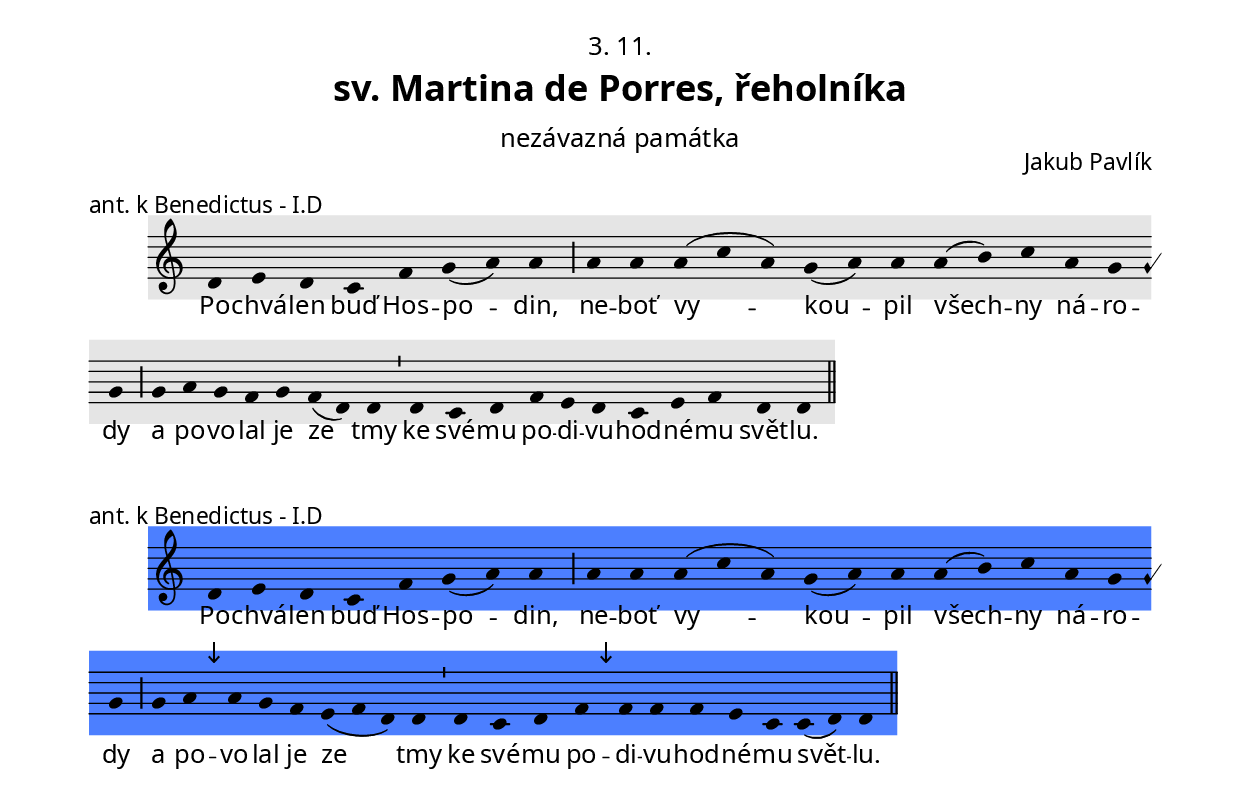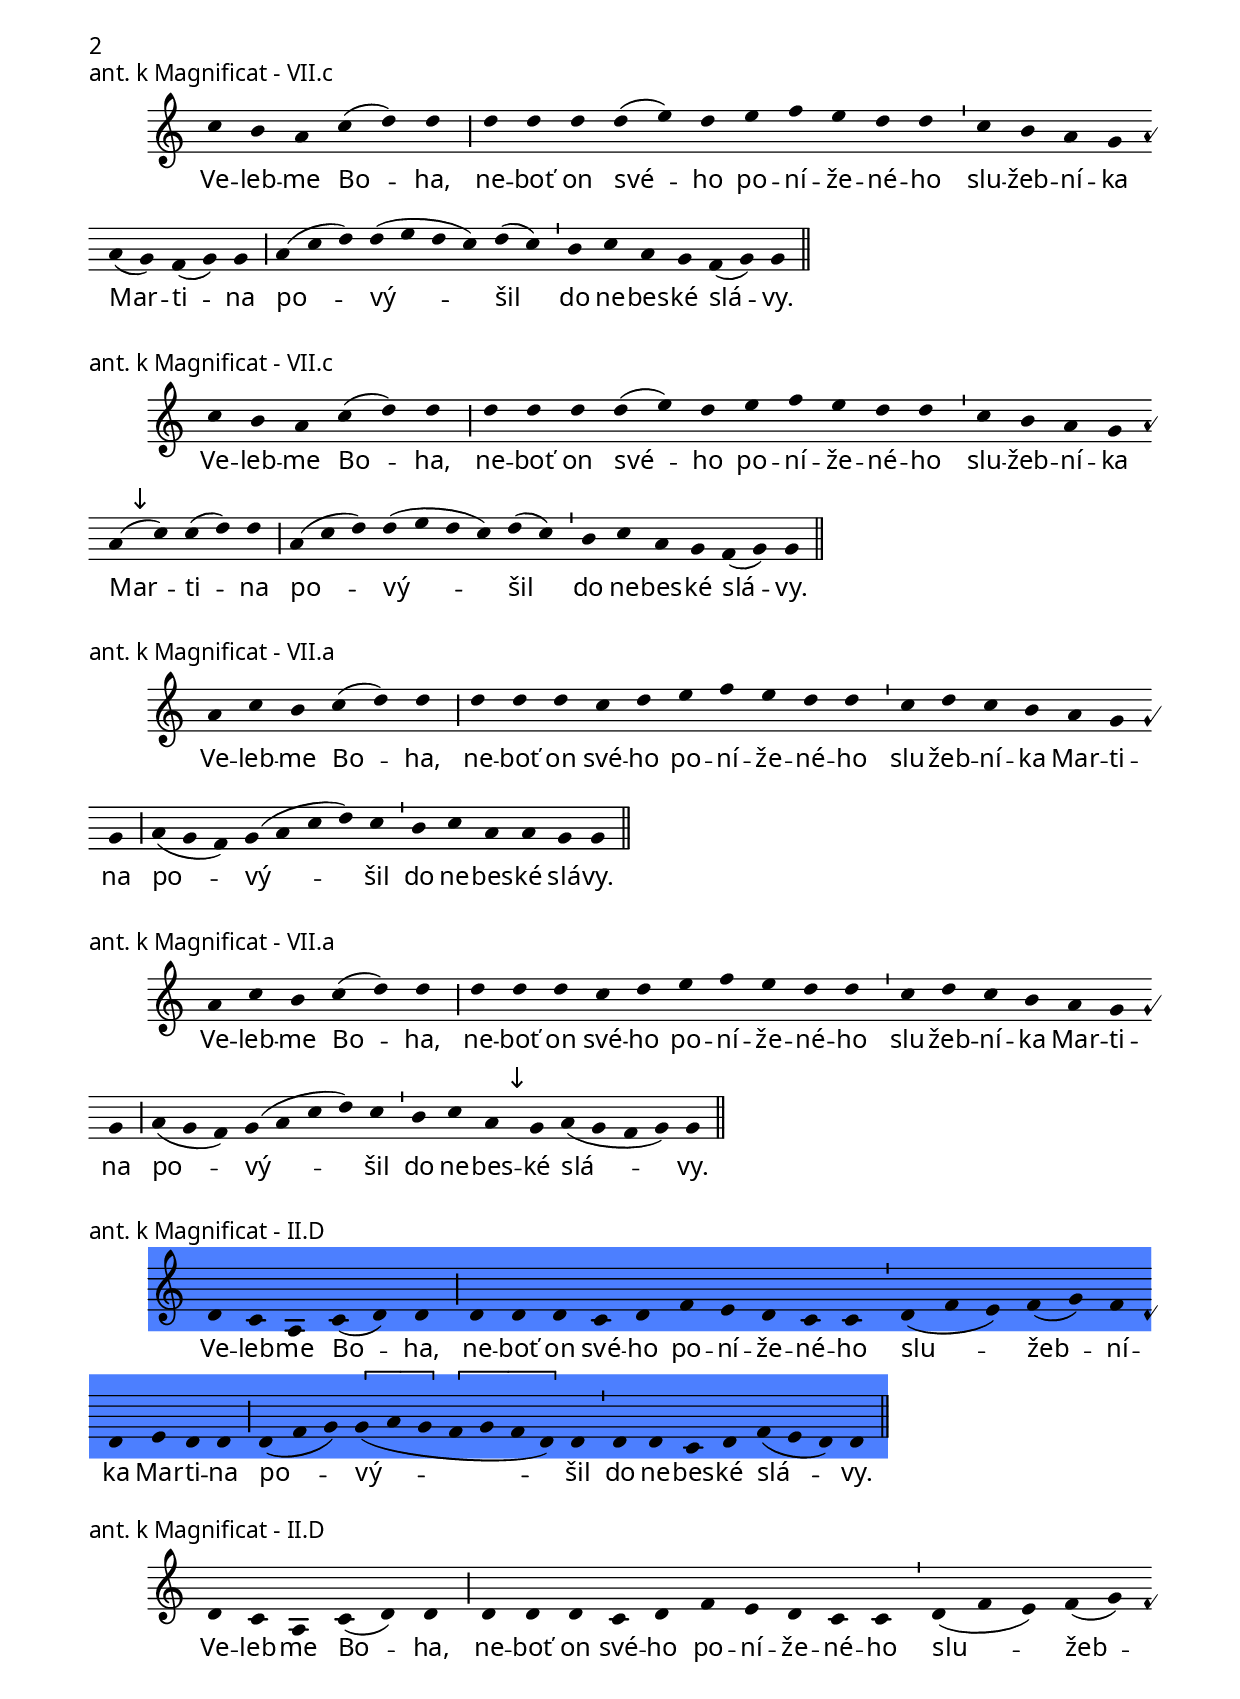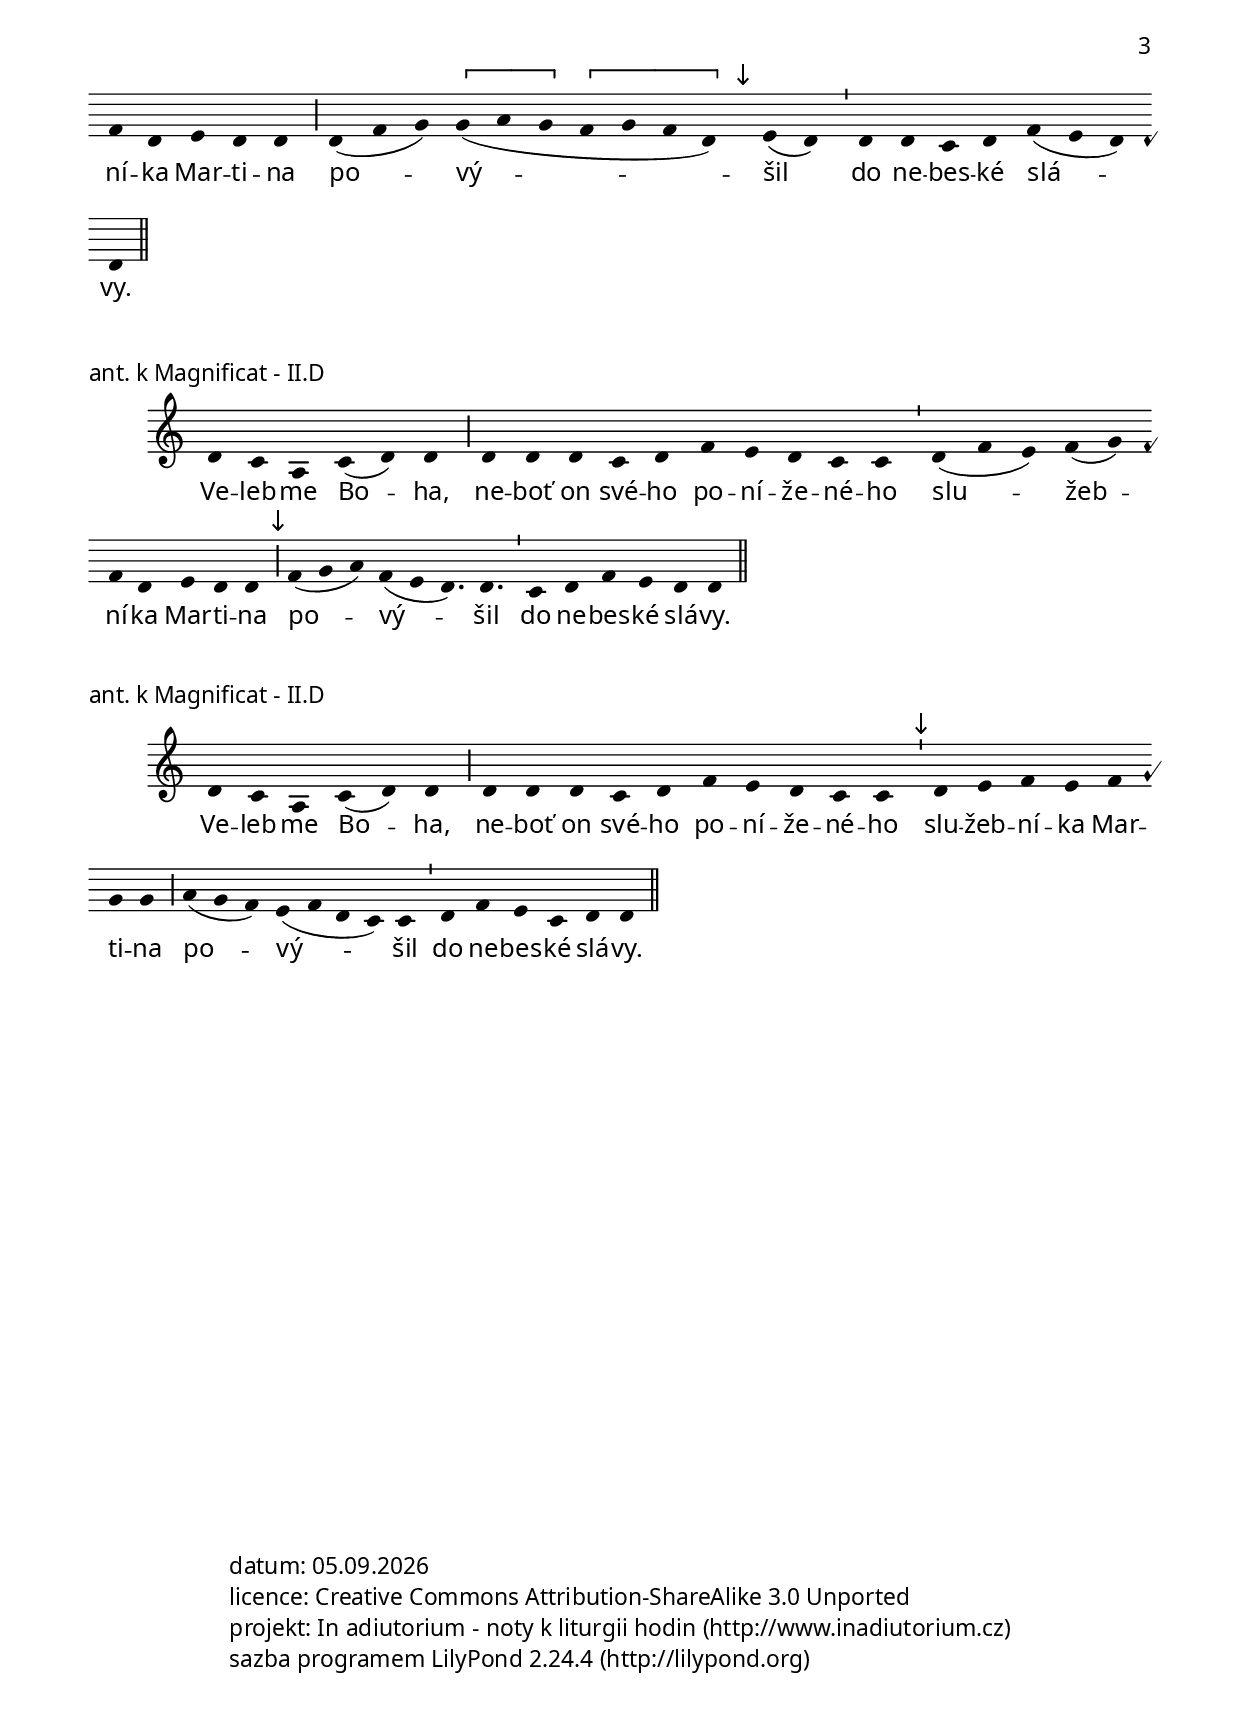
\version "2.19.16"

\include "../spolecne.ly"

\header {
  title = \markup\titleSvatek
            "sv. Martina de Porres, řeholníka"
            "nezávazná památka"
            "3. 11."
  composer = "Jakub Pavlík"
}

\score {
  \relative c' {
    \zvyraznovacSedy
    \choralniRezim
    d4 e d c f g( a) a \barMaior
    a a a( c a) g( a) a a( b) c a g g \barMaior
    g a g f g f( d) d \barMin
    d c d f e d c e f d d \barFinalis
  }
  \addlyrics {
    Po -- chvá -- len buď Hos -- po -- din,
    ne -- boť vy -- kou -- pil všech -- ny ná -- ro -- dy
    a po -- vo -- lal je ze tmy
    ke své -- mu po -- di -- vu -- hod -- né -- mu svět -- lu.
  }
  \header {
    quid = "ant. k Benedictus"
    modus = "I"
    differentia = "D"
    psalmus = ""
    id = "aben"
    piece = \markup {\sestavTitulekBezZalmu}
  }
}

\score {
  \relative c' {
    \zvyraznovacModry
    \choralniRezim
    d4 e d c f g( a) a \barMaior
    a a a( c a) g( a) a a( b) c a g g \barMaior
    g a \mark\sipka a g f e( f d) d \barMin
    d c d f \mark\sipka f f f e c c( d) d \barFinalis
  }
  \addlyrics {
    Po -- chvá -- len buď Hos -- po -- din,
    ne -- boť vy -- kou -- pil všech -- ny ná -- ro -- dy
    a po -- vo -- lal je ze tmy
    ke své -- mu po -- di -- vu -- hod -- né -- mu svět -- lu.
  }
  \header {
    quid = "ant. k Benedictus"
    modus = "I"
    differentia = "D"
    psalmus = ""
    id = "aben"
    piece = \markup {\sestavTitulekBezZalmu}
  }
}

\pageBreak

\score {
  \relative c'' {
    \choralniRezim
    c4 b a c( d) d \barMaior
    d d d d( e) d e f e d d \barMin
    c b a g a( g) f( g) g \barMaior
    a( c d) d( e d c) d( c) \barMin
    b c a g f( g) g \barFinalis
  }
  \addlyrics {
    Ve -- leb -- me Bo -- ha,
    ne -- boť on své -- ho po -- ní -- že -- né -- ho
    slu -- žeb -- ní -- ka Mar -- ti -- na
    po -- vý -- šil
    do ne -- bes -- ké slá -- vy.
  }
  \header {
    quid = "ant. k Magnificat"
    modus = "VII"
    differentia = "c"
    psalmus = ""
    id = "amag"
    piece = \markup {\sestavTitulekBezZalmu}
  }
}

\score {
  \relative c'' {
    \choralniRezim
    c4 b a c( d) d \barMaior
    d d d d( e) d e f e d d \barMin
    c b a g a( \mark\sipka c) c( d) d \barMaior
    a( c d) d( e d c) d( c) \barMin
    b c a g f( g) g \barFinalis
  }
  \addlyrics {
    Ve -- leb -- me Bo -- ha,
    ne -- boť on své -- ho po -- ní -- že -- né -- ho
    slu -- žeb -- ní -- ka Mar -- ti -- na
    po -- vý -- šil
    do ne -- bes -- ké slá -- vy.
  }
  \header {
    quid = "ant. k Magnificat"
    modus = "VII"
    differentia = "c"
    psalmus = ""
    id = "amag"
    piece = \markup {\sestavTitulekBezZalmu}
  }
}

\score {
  \relative c'' {
    \choralniRezim
    a4 c b c( d) d \barMaior
    d d d c d e f e d d \barMin
    c d c b a g g \barMaior
    a( g f) g( a c d) c \barMin
    b c a a g g \barFinalis
  }
  \addlyrics {
    Ve -- leb -- me Bo -- ha,
    ne -- boť on své -- ho po -- ní -- že -- né -- ho
    slu -- žeb -- ní -- ka Mar -- ti -- na
    po -- vý -- šil
    do ne -- bes -- ké slá -- vy.
  }
  \header {
    quid = "ant. k Magnificat"
    modus = "VII"
    differentia = "a"
    psalmus = ""
    id = "amag"
    piece = \markup {\sestavTitulekBezZalmu}
  }
}

\score {
  \relative c'' {
    \choralniRezim
    a4 c b c( d) d \barMaior
    d d d c d e f e d d \barMin
    c d c b a g g \barMaior
    a( g f) g( a c d) c \barMin
    b c a \mark\sipka g a( g f g) g \barFinalis
  }
  \addlyrics {
    Ve -- leb -- me Bo -- ha,
    ne -- boť on své -- ho po -- ní -- že -- né -- ho
    slu -- žeb -- ní -- ka Mar -- ti -- na
    po -- vý -- šil
    do ne -- bes -- ké slá -- vy.
  }
  \header {
    quid = "ant. k Magnificat"
    modus = "VII"
    differentia = "a"
    psalmus = ""
    id = "amag"
    piece = \markup {\sestavTitulekBezZalmu}
  }
}

\score {
  \relative c' {
    \zvyraznovacModry
    \choralniRezim
    d4 c a c( d) d \barMaior
    d d d c d f e d c c \barMin
    d( f e) f( g) f d e d d \barMaior
    d( f g) \[ g( a g \] \[ f g f d) \] d \barMin
    d d c d f( e d) d \barFinalis
  }
  \addlyrics {
    Ve -- leb -- me Bo -- ha,
    ne -- boť on své -- ho po -- ní -- že -- né -- ho
    slu -- žeb -- ní -- ka Mar -- ti -- na
    po -- vý -- šil
    do ne -- bes -- ké slá -- vy.
  }
  \header {
    quid = "ant. k Magnificat"
    modus = "II"
    differentia = "D"
    psalmus = ""
    id = "amag"
    piece = \markup {\sestavTitulekBezZalmu}
  }
}

\score {
  \relative c' {
    \choralniRezim
    d4 c a c( d) d \barMaior
    d d d c d f e d c c \barMin
    d( f e) f( g) f d e d d \barMaior
    d( f g) \[ g( a g \] \[ f g f d) \] \mark\sipka e( d) \barMin
    d d c d f( e d) d \barFinalis
  }
  \addlyrics {
    Ve -- leb -- me Bo -- ha,
    ne -- boť on své -- ho po -- ní -- že -- né -- ho
    slu -- žeb -- ní -- ka Mar -- ti -- na
    po -- vý -- šil
    do ne -- bes -- ké slá -- vy.
  }
  \header {
    quid = "ant. k Magnificat"
    modus = "II"
    differentia = "D"
    psalmus = ""
    id = "amag"
    piece = \markup {\sestavTitulekBezZalmu}
  }
}

\score {
  \relative c' {
    \choralniRezim
    d4 c a c( d) d \barMaior
    d d d c d f e d c c \barMin
    d( f e) f( g) f d e d d \barMaior
    \mark\sipka f( g a) f( e d4.) d \barMin
    c4 d f e d d \barFinalis
  }
  \addlyrics {
    Ve -- leb -- me Bo -- ha,
    ne -- boť on své -- ho po -- ní -- že -- né -- ho
    slu -- žeb -- ní -- ka Mar -- ti -- na
    po -- vý -- šil
    do ne -- bes -- ké slá -- vy.
  }
  \header {
    quid = "ant. k Magnificat"
    modus = "II"
    differentia = "D"
    psalmus = ""
    id = "amag"
    piece = \markup {\sestavTitulekBezZalmu}
  }
}

\score {
  \relative c' {
    \choralniRezim
    d4 c a c( d) d \barMaior
    d d d c d f e d c c \barMin
    \mark\sipka d e f e f g g \barMaior
    a( g f) e( f d c) c \barMin
    d f e c d d \barFinalis
  }
  \addlyrics {
    Ve -- leb -- me Bo -- ha,
    ne -- boť on své -- ho po -- ní -- že -- né -- ho
    slu -- žeb -- ní -- ka Mar -- ti -- na
    po -- vý -- šil
    do ne -- bes -- ké slá -- vy.
  }
  \header {
    quid = "ant. k Magnificat"
    modus = "II"
    differentia = "D"
    psalmus = ""
    id = "amag"
    piece = \markup {\sestavTitulekBezZalmu}
  }
}